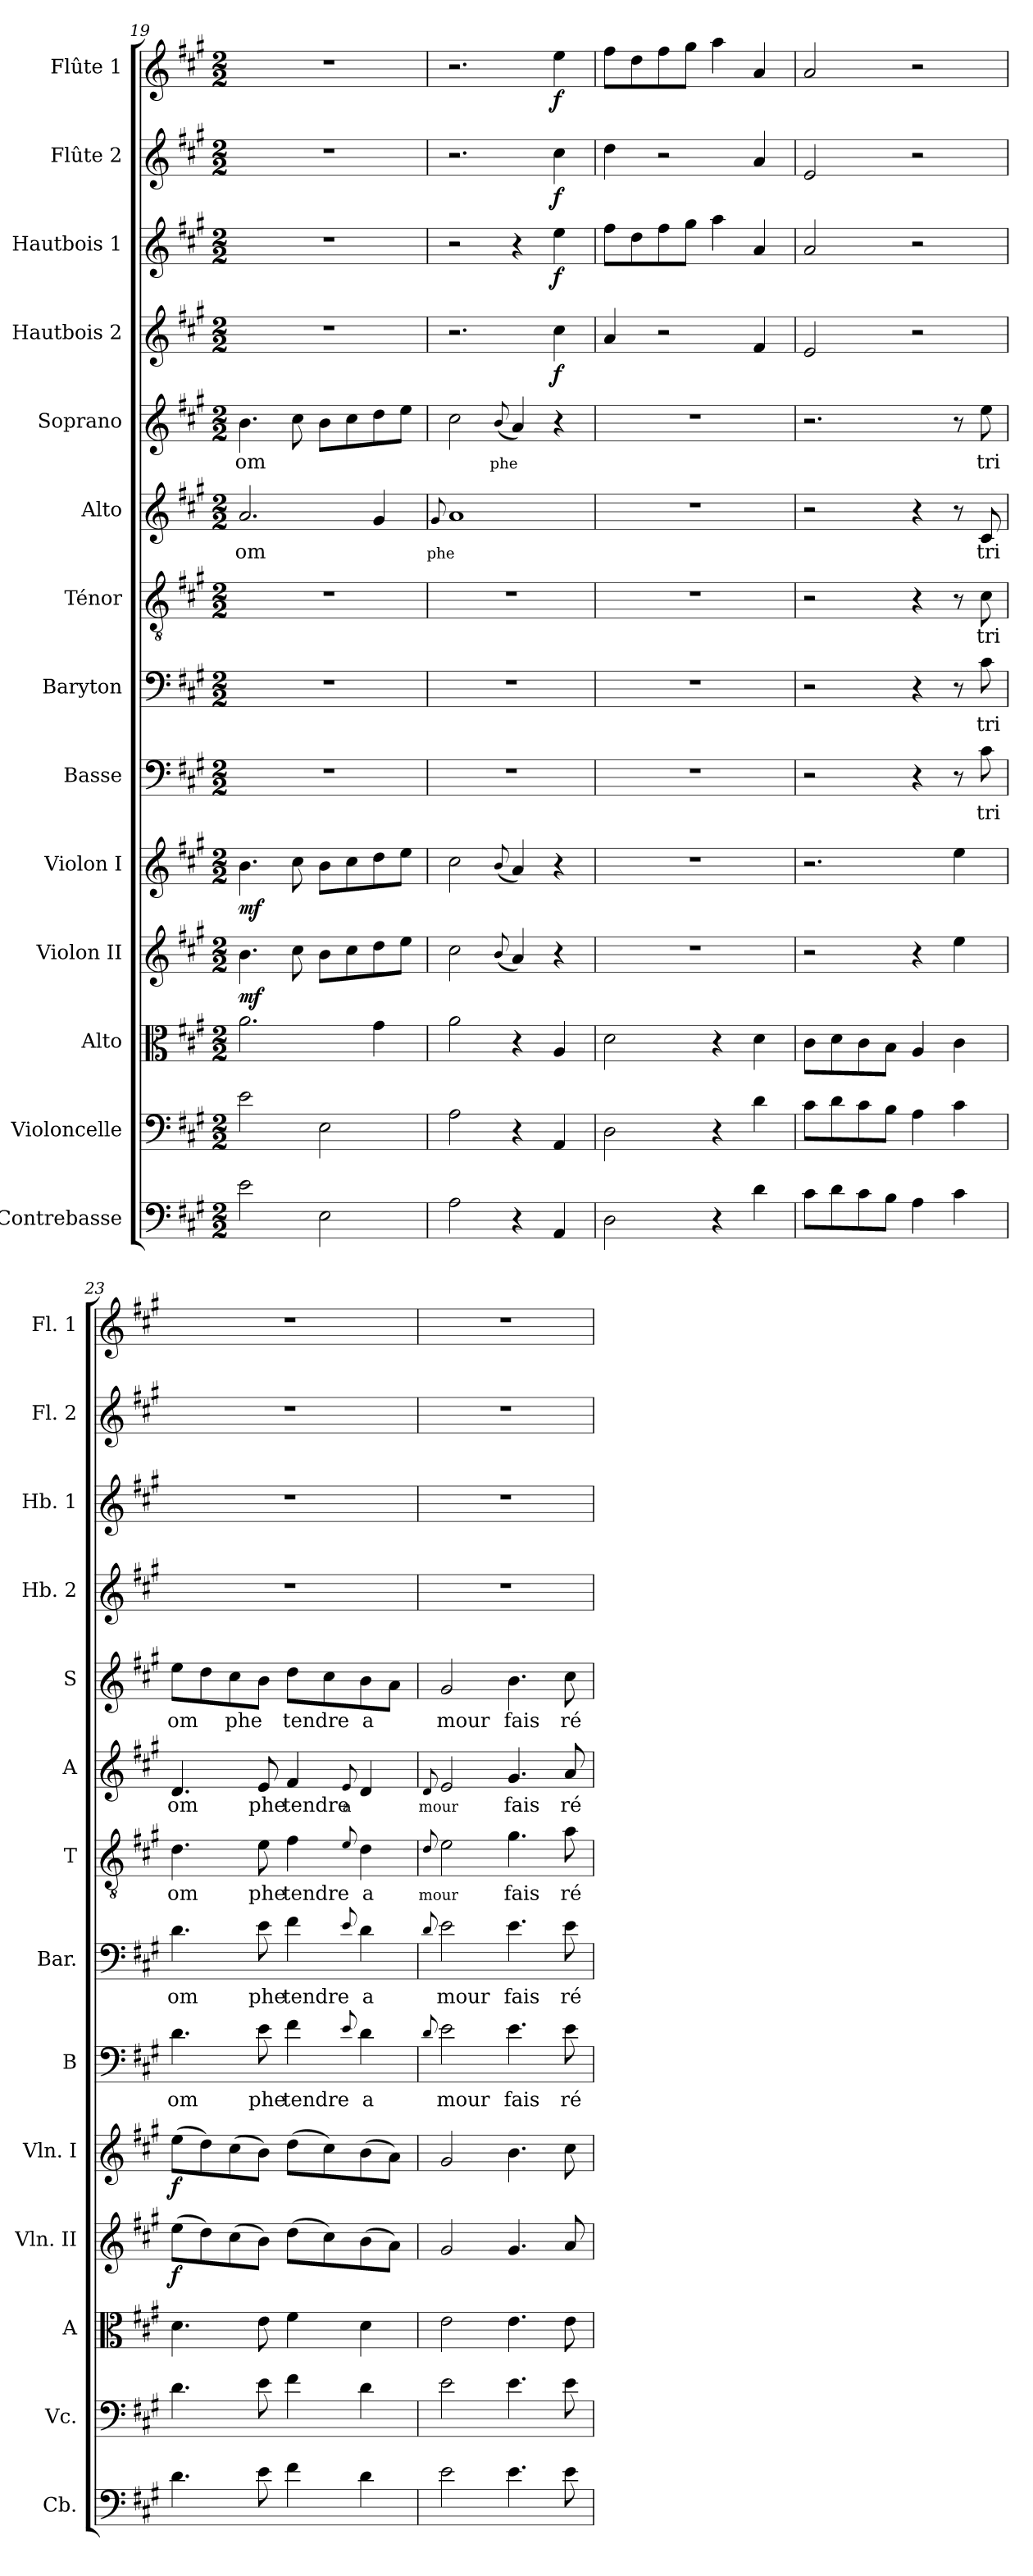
**kern	**kern	**kern	**kern	**dynam	**kern	**dynam	**kern	**text	**kern	**text	**kern	**text	**kern	**text	**kern	**text	**kern	**dynam	**kern	**dynam	**kern	**dynam	**kern	**dynam
*part14	*part13	*part12	*part11	*part11	*part10	*part10	*part9	*part9	*part8	*part8	*part7	*part7	*part6	*part6	*part5	*part5	*part4	*part4	*part3	*part3	*part2	*part2	*part1	*part1
*staff14	*staff13	*staff12	*staff11	*staff11	*staff10	*staff10	*staff9	*staff9	*staff8	*staff8	*staff7	*staff7	*staff6	*staff6	*staff5	*staff5	*staff4	*staff4	*staff3	*staff3	*staff2	*staff2	*staff1	*staff1
*I"Contrebasse	*I"Violoncelle	*I"Alto	*I"Violon II	*	*I"Violon I	*	*I"Basse	*	*I"Baryton	*	*I"Ténor	*	*I"Alto	*	*I"Soprano	*	*I"Hautbois 2	*	*I"Hautbois 1	*	*I"Flûte 2	*	*I"Flûte 1	*
*I'Cb.	*I'Vc.	*I'A	*I'Vln. II	*	*I'Vln. I	*	*I'B	*	*I'Bar.	*	*I'T	*	*I'A	*	*I'S	*	*I'Hb. 2	*	*I'Hb. 1	*	*I'Fl. 2	*	*I'Fl. 1	*
!!LO:PB:g=z
*clefF4	*clefF4	*clefC3	*clefG2	*	*clefG2	*	*clefF4	*	*clefF4	*	*clefGv2	*	*clefG2	*	*clefG2	*	*clefG2	*	*clefG2	*	*clefG2	*	*clefG2	*
*ITrd7c12	*	*	*	*	*	*	*	*	*	*	*	*	*	*	*	*	*	*	*	*	*	*	*	*
*k[f#c#g#]	*k[f#c#g#]	*k[f#c#g#]	*k[f#c#g#]	*	*k[f#c#g#]	*	*k[f#c#g#]	*	*k[f#c#g#]	*	*k[f#c#g#]	*	*k[f#c#g#]	*	*k[f#c#g#]	*	*k[f#c#g#]	*	*k[f#c#g#]	*	*k[f#c#g#]	*	*k[f#c#g#]	*
*A:	*A:	*A:	*A:	*	*A:	*	*A:	*	*A:	*	*A:	*	*A:	*	*A:	*	*A:	*	*A:	*	*A:	*	*A:	*
*M2/2	*M2/2	*M2/2	*M2/2	*	*M2/2	*	*M2/2	*	*M2/2	*	*M2/2	*	*M2/2	*	*M2/2	*	*M2/2	*	*M2/2	*	*M2/2	*	*M2/2	*
=19	=19	=19	=19	=19	=19	=19	=19	=19	=19	=19	=19	=19	=19	=19	=19	=19	=19	=19	=19	=19	=19	=19	=19	=19
!	!	!	!	!LO:DY:b	!	!LO:DY:b	!	!	!	!	!	!	!	!LO:LY:b	!	!LO:LY:b	!	!	!	!	!	!	!	!
2E\	2e\	2.a\	4.b\	mf	4.b\	mf	1r	.	1r	.	1r	.	2.a/	om	4.b\	om	1r	.	1r	.	1r	.	1r	.
.	.	.	8cc#\	.	8cc#\	.	.	.	.	.	.	.	.	.	8cc#\	.	.	.	.	.	.	.	.	.
2EE\	2E\	.	8b\L	.	8b\L	.	.	.	.	.	.	.	.	.	8b\L	.	.	.	.	.	.	.	.	.
.	.	.	8cc#\	.	8cc#\	.	.	.	.	.	.	.	.	.	8cc#\	.	.	.	.	.	.	.	.	.
.	.	4g#\	8dd\	.	8dd\	.	.	.	.	.	.	.	4g#/	.	8dd\	.	.	.	.	.	.	.	.	.
.	.	.	8ee\J	.	8ee\J	.	.	.	.	.	.	.	.	.	8ee\J	.	.	.	.	.	.	.	.	.
=20	=20	=20	=20	=20	=20	=20	=20	=20	=20	=20	=20	=20	=20	=20	=20	=20	=20	=20	=20	=20	=20	=20	=20	=20
!	!	!	!	!	!	!	!	!	!	!	!	!	!	!LO:LY:b	!	!	!	!	!	!	!	!	!	!
.	.	.	.	.	.	.	.	.	.	.	.	.	8qqg#/	phe	.	.	.	.	.	.	.	.	.	.
2AA\	2A\	2a\	2cc#\	.	2cc#\	.	1r	.	1r	.	1r	.	1a	.	2cc#\	.	2.r	.	2r	.	2.r	.	2.r	.
!	!	!	!	!	!	!	!	!	!	!	!	!	!	!	!	!LO:LY:b	!	!	!	!	!	!	!	!
.	.	.	(<8qqb/	.	(<8qqb/	.	.	.	.	.	.	.	.	.	(<8qqb/	phe	.	.	.	.	.	.	.	.
4r	4r	4r	4a/)	.	4a/)	.	.	.	.	.	.	.	.	.	4a/)	.	.	.	4r	.	.	.	.	.
!	!	!	!	!	!	!	!	!	!	!	!	!	!	!	!	!	!	!LO:DY:b	!	!LO:DY:b	!	!LO:DY:b	!	!LO:DY:b
4AAA/	4AA/	4A/	4r	.	4r	.	.	.	.	.	.	.	.	.	4r	.	4cc#\	f	4ee\	f	4cc#\	f	4ee\	f
=21	=21	=21	=21	=21	=21	=21	=21	=21	=21	=21	=21	=21	=21	=21	=21	=21	=21	=21	=21	=21	=21	=21	=21	=21
2DD\	2D\	2d\	1r	.	1r	.	1r	.	1r	.	1r	.	1r	.	1r	.	4a/	.	8ff#\L	.	4dd\	.	8ff#\L	.
.	.	.	.	.	.	.	.	.	.	.	.	.	.	.	.	.	.	.	8dd\	.	.	.	8dd\	.
.	.	.	.	.	.	.	.	.	.	.	.	.	.	.	.	.	2r	.	8ff#\	.	2r	.	8ff#\	.
.	.	.	.	.	.	.	.	.	.	.	.	.	.	.	.	.	.	.	8gg#\J	.	.	.	8gg#\J	.
4r	4r	4r	.	.	.	.	.	.	.	.	.	.	.	.	.	.	.	.	4aa\	.	.	.	4aa\	.
4D\	4d\	4d\	.	.	.	.	.	.	.	.	.	.	.	.	.	.	4f#/	.	4a/	.	4a/	.	4a/	.
=22	=22	=22	=22	=22	=22	=22	=22	=22	=22	=22	=22	=22	=22	=22	=22	=22	=22	=22	=22	=22	=22	=22	=22	=22
8C#\L	8c#\L	8c#\L	2r	.	2.r	.	2r	.	2r	.	2r	.	2r	.	2.r	.	2e/	.	2a/	.	2e/	.	2a/	.
8D\	8d\	8d\	.	.	.	.	.	.	.	.	.	.	.	.	.	.	.	.	.	.	.	.	.	.
8C#\	8c#\	8c#\	.	.	.	.	.	.	.	.	.	.	.	.	.	.	.	.	.	.	.	.	.	.
8BB\J	8B\J	8B\J	.	.	.	.	.	.	.	.	.	.	.	.	.	.	.	.	.	.	.	.	.	.
4AA\	4A\	4A/	4r	.	.	.	4r	.	4r	.	4r	.	4r	.	.	.	2r	.	2r	.	2r	.	2r	.
4C#\	4c#\	4c#\	4ee\	.	4ee\	.	8r	.	8r	.	8r	.	8r	.	8r	.	.	.	.	.	.	.	.	.
!	!	!	!	!	!	!	!	!LO:LY:b	!	!LO:LY:b	!	!LO:LY:b	!	!LO:LY:b	!	!LO:LY:b	!	!	!	!	!	!	!	!
.	.	.	.	.	.	.	8c#\	tri	8c#\	tri	8c#\	tri	8c#/	tri	8ee\	tri	.	.	.	.	.	.	.	.
=23	=23	=23	=23	=23	=23	=23	=23	=23	=23	=23	=23	=23	=23	=23	=23	=23	=23	=23	=23	=23	=23	=23	=23	=23
!	!	!	!	!LO:DY:b	!	!LO:DY:b	!	!LO:LY:b	!	!LO:LY:b	!	!LO:LY:b	!	!LO:LY:b	!	!LO:LY:b	!	!	!	!	!	!	!	!
4.D\	4.d\	4.d\	(>8ee\L	f	(>8ee\L	f	4.d\	om	4.d\	om	4.d\	om	4.d/	om	8ee\L	om	1r	.	1r	.	1r	.	1r	.
.	.	.	8dd\)	.	8dd\)	.	.	.	.	.	.	.	.	.	8dd\	.	.	.	.	.	.	.	.	.
!	!	!	!	!	!	!	!	!	!	!	!	!	!	!	!	!LO:LY:b	!	!	!	!	!	!	!	!
.	.	.	(>8cc#\	.	(>8cc#\	.	.	.	.	.	.	.	.	.	8cc#\	phe	.	.	.	.	.	.	.	.
!	!	!	!	!	!	!	!	!LO:LY:b	!	!LO:LY:b	!	!LO:LY:b	!	!LO:LY:b	!	!	!	!	!	!	!	!	!	!
8E\	8e\	8e\	8b\J)	.	8b\J)	.	8e\	phe	8e\	phe	8e\	phe	8e/	phe	8b\J	.	.	.	.	.	.	.	.	.
!	!	!	!	!	!	!	!	!LO:LY:b	!	!LO:LY:b	!	!LO:LY:b	!	!LO:LY:b	!	!LO:LY:b	!	!	!	!	!	!	!	!
4F#\	4f#\	4f#\	(>8dd\L	.	(>8dd\L	.	4f#\	tendre	4f#\	tendre	4f#\	tendre	4f#/	tendre	8dd\L	tendre	.	.	.	.	.	.	.	.
.	.	.	8cc#\)	.	8cc#\)	.	.	.	.	.	.	.	.	.	8cc#\	.	.	.	.	.	.	.	.	.
!	!	!	!	!	!	!	!	!	!	!	!	!	!	!LO:LY:b	!	!	!	!	!	!	!	!	!	!
.	.	.	.	.	.	.	8qqe/	.	8qqe/	.	8qqe/	.	8qqe/	a	.	.	.	.	.	.	.	.	.	.
!	!	!	!	!	!	!	!	!LO:LY:b	!	!LO:LY:b	!	!LO:LY:b	!	!	!	!LO:LY:b	!	!	!	!	!	!	!	!
4D\	4d\	4d\	(>8b\	.	(>8b\	.	4d\	a	4d\	a	4d\	a	4d/	.	8b\	a	.	.	.	.	.	.	.	.
.	.	.	8a\J)	.	8a\J)	.	.	.	.	.	.	.	.	.	8a\J	.	.	.	.	.	.	.	.	.
=24	=24	=24	=24	=24	=24	=24	=24	=24	=24	=24	=24	=24	=24	=24	=24	=24	=24	=24	=24	=24	=24	=24	=24	=24
!	!	!	!	!	!	!	!	!	!	!	!	!LO:LY:b	!	!LO:LY:b	!	!	!	!	!	!	!	!	!	!
.	.	.	.	.	.	.	8qqd/	.	8qqd/	.	8qqd/	mour	8qqd/	mour	.	.	.	.	.	.	.	.	.	.
!	!	!	!	!	!	!	!	!LO:LY:b	!	!LO:LY:b	!	!	!	!	!	!LO:LY:b	!	!	!	!	!	!	!	!
2E\	2e\	2e\	2g#/	.	2g#/	.	2e\	mour	2e\	mour	2e\	.	2e/	.	2g#/	mour	1r	.	1r	.	1r	.	1r	.
!	!	!	!	!	!	!	!	!LO:LY:b	!	!LO:LY:b	!	!LO:LY:b	!	!LO:LY:b	!	!LO:LY:b	!	!	!	!	!	!	!	!
4.E\	4.e\	4.e\	4.g#/	.	4.b\	.	4.e\	fais	4.e\	fais	4.g#\	fais	4.g#/	fais	4.b\	fais	.	.	.	.	.	.	.	.
!	!	!	!	!	!	!	!	!LO:LY:b	!	!LO:LY:b	!	!LO:LY:b	!	!LO:LY:b	!	!LO:LY:b	!	!	!	!	!	!	!	!
8E\	8e\	8e\	8a/	.	8cc#\	.	8e\	ré	8e\	ré	8a\	ré	8a/	ré	8cc#\	ré	.	.	.	.	.	.	.	.
=	=	=	=	=	=	=	=	=	=	=	=	=	=	=	=	=	=	=	=	=	=	=	=	=
*-	*-	*-	*-	*-	*-	*-	*-	*-	*-	*-	*-	*-	*-	*-	*-	*-	*-	*-	*-	*-	*-	*-	*-	*-
